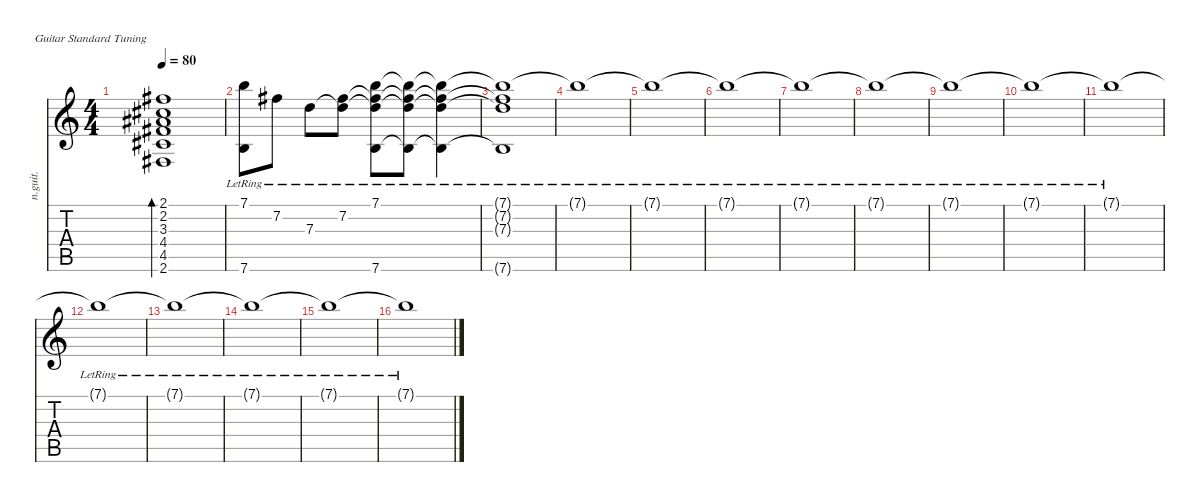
\defaultSystemsLayout 4
\hideDynamics
\bracketExtendMode nobrackets
\otherSystemsTrackNameOrientation horizontal
\track ("Nylon" "n.guit.") {mute instrument acousticguitarnylon}
\staff {score tabs}
\tuning (E4 B3 G3 D3 A2 E2)
\ts (4 4)
\tempo 80
\clef g2
\ks c
(2.1{acc #} 2.2{acc #} 3.3{acc #} 4.4{acc #} 4.5{acc #} 2.6{acc #}).1{bd 120 dy f beam Up} |
(7.1{lr} 7.6{lr}).8{beam Down} 7.2{lr acc #}.8{beam Down} 7.3{lr}.8{beam Down} (7.2{lr acc #} 7.3{lr t}).8{beam Down} (7.1{lr} 7.6 7.2{lr t acc #} 7.3{t}).8{beam Down} (7.1{lr t} 7.2{lr t acc #} 7.3{t} 7.6{t}).8{beam Down} (7.1{lr t} 7.2{lr t acc #} 7.3{t} 7.6{t}).4{beam Down} |
(7.1{lr t} 7.2{lr t acc #} 7.3{t} 7.6{t}).1{beam Down} |
7.1{lr t}.1{beam Down} |
7.1{lr t}.1{beam Down} |
7.1{lr t}.1{beam Down} |
7.1{lr t}.1{beam Down} |
7.1{lr t}.1{beam Down} |
7.1{lr t}.1{beam Down} |
7.1{lr t}.1{beam Down} |
7.1{lr t}.1{beam Down} |
7.1{lr t}.1{beam Down} |
7.1{lr t}.1{beam Down} |
7.1{lr t}.1{beam Down} |
7.1{lr t}.1{beam Down} |
7.1{lr t}.1{beam Down}
